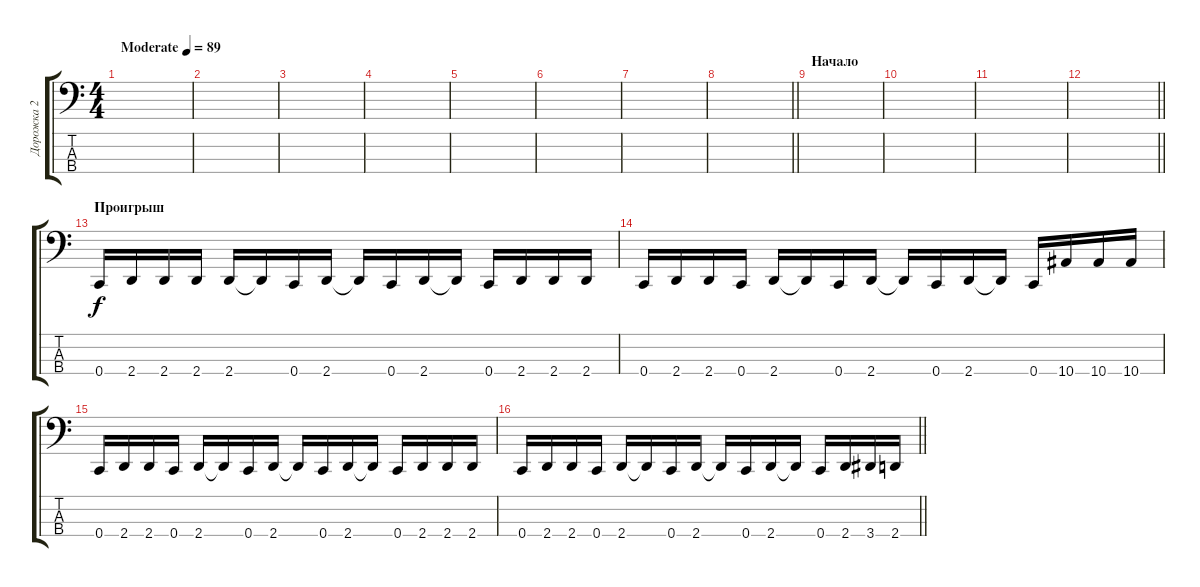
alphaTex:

\track ("Дорожка 2" "Дорожка 2") {instrument electricbassfinger}
\staff {score tabs}
\tuning (F2 C2 G1 C1) {hide}
\ts (4 4)
\tempo (89 "Moderate")
\clef f4
\ks c
|
|
|
|
|
|
|
\barLineRight lightlight
|
\section ("" "Начало")
|
|
|
\barLineRight lightlight
|
\section ("" "Проигрыш")
0.4.16 2.4.16 2.4.16 2.4.16 2.4.16 2.4{t}.16 0.4.16 2.4.16 2.4{t}.16 0.4.16 2.4.16 2.4{t}.16 0.4.16 2.4.16 2.4.16 2.4.16 |
0.4.16 2.4.16 2.4.16 0.4.16 2.4.16 2.4{t}.16 0.4.16 2.4.16 2.4{t}.16 0.4.16 2.4.16 2.4{t}.16 0.4.16 10.4.16 10.4.16 10.4.16 |
0.4.16 2.4.16 2.4.16 0.4.16 2.4.16 2.4{t}.16 0.4.16 2.4.16 2.4{t}.16 0.4.16 2.4.16 2.4{t}.16 0.4.16 2.4.16 2.4.16 2.4.16 |
\barLineRight lightlight
0.4.16 2.4.16 2.4.16 0.4.16 2.4.16 2.4{t}.16 0.4.16 2.4.16 2.4{t}.16 0.4.16 2.4.16 2.4{t}.16 0.4.16 2.4.16 3.4.16 2.4.16
